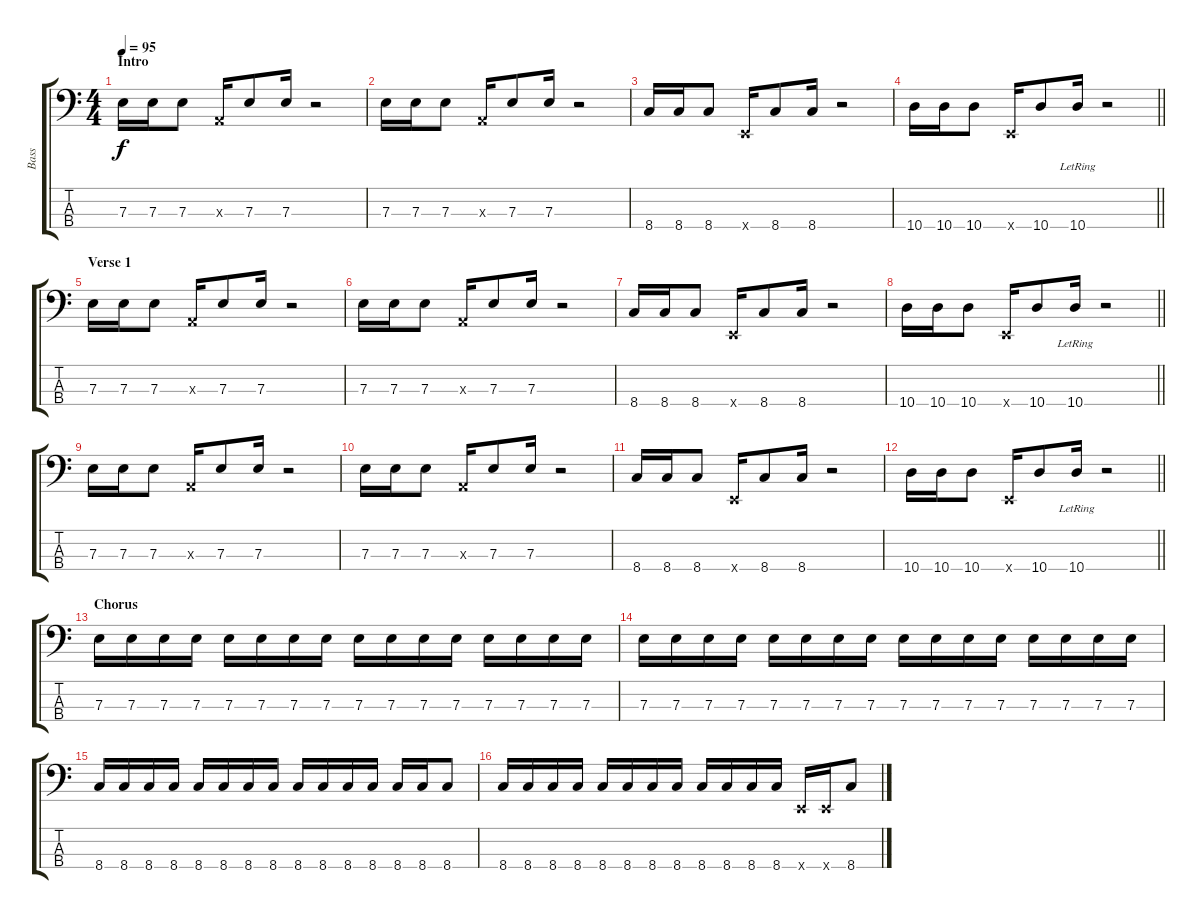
\track ("Bass" "Bass") {instrument electricbassfinger}
\staff {score tabs}
\tuning (G2 D2 A1 E1) {hide}
\ts (4 4)
\section ("" "Intro")
\tempo 95
\clef f4
\ks c
7.3.16{dy f instrument electricbassfinger} 7.3.16 7.3.8 0.3{x}.16 7.3.8 7.3.16 r.2 |
7.3.16 7.3.16 7.3.8 0.3{x}.16 7.3.8 7.3.16 r.2 |
8.4.16 8.4.16 8.4.8 0.4{x}.16 8.4.8 8.4.16 r.2 |
\barLineRight lightlight
10.4.16 10.4.16 10.4.8 0.4{x}.16 10.4.8 10.4{lr}.16 r.2 |
\section ("" "Verse 1")
7.3.16 7.3.16 7.3.8 0.3{x}.16 7.3.8 7.3.16 r.2 |
7.3.16 7.3.16 7.3.8 0.3{x}.16 7.3.8 7.3.16 r.2 |
8.4.16 8.4.16 8.4.8 0.4{x}.16 8.4.8 8.4.16 r.2 |
\barLineRight lightlight
10.4.16 10.4.16 10.4.8 0.4{x}.16 10.4.8 10.4{lr}.16 r.2 |
7.3.16 7.3.16 7.3.8 0.3{x}.16 7.3.8 7.3.16 r.2 |
7.3.16 7.3.16 7.3.8 0.3{x}.16 7.3.8 7.3.16 r.2 |
8.4.16 8.4.16 8.4.8 0.4{x}.16 8.4.8 8.4.16 r.2 |
\barLineRight lightlight
10.4.16 10.4.16 10.4.8 0.4{x}.16 10.4.8 10.4{lr}.16 r.2 |
\section ("" "Chorus")
7.3.16 7.3.16 7.3.16 7.3.16 7.3.16 7.3.16 7.3.16 7.3.16 7.3.16 7.3.16 7.3.16 7.3.16 7.3.16 7.3.16 7.3.16 7.3.16 |
7.3.16 7.3.16 7.3.16 7.3.16 7.3.16 7.3.16 7.3.16 7.3.16 7.3.16 7.3.16 7.3.16 7.3.16 7.3.16 7.3.16 7.3.16 7.3.16 |
8.4.16 8.4.16 8.4.16 8.4.16 8.4.16 8.4.16 8.4.16 8.4.16 8.4.16 8.4.16 8.4.16 8.4.16 8.4.16 8.4.16 8.4.8 |
8.4.16 8.4.16 8.4.16 8.4.16 8.4.16 8.4.16 8.4.16 8.4.16 8.4.16 8.4.16 8.4.16 8.4.16 0.4{x}.16 0.4{x}.16 8.4.8
